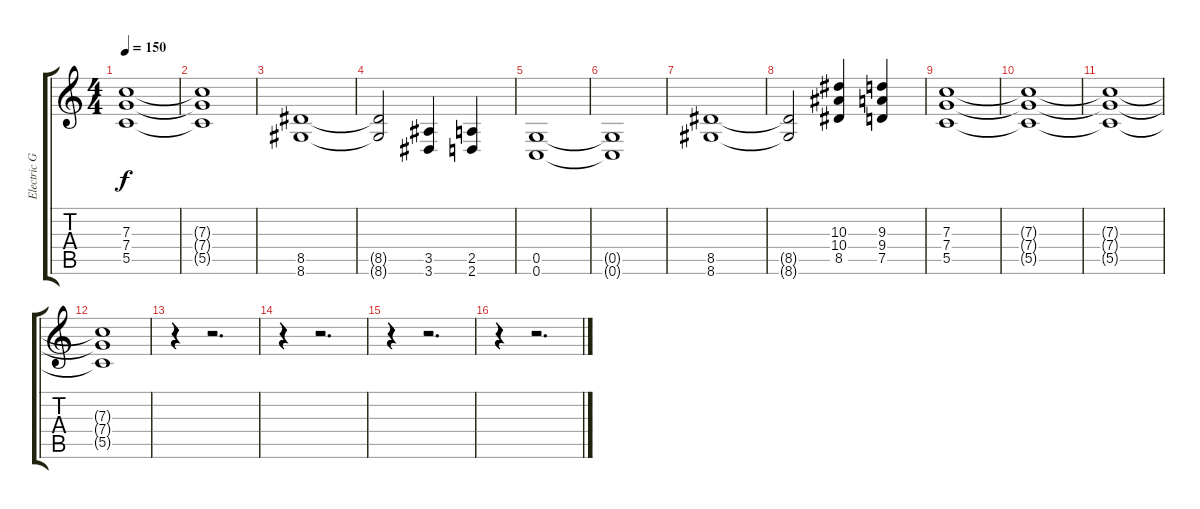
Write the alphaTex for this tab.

\track ("Electric Guitar" "Electric G") {instrument distortionguitar}
\staff {score tabs}
\tuning (D4 A3 F3 C3 G2 C2) {hide}
\ts (4 4)
\tempo 150
\clef g2
\ks c
(7.3 7.4 5.5).1{dy f} |
(7.3{t} 7.4{t} 5.5{t}).1 |
(8.5 8.6).1 |
(8.5{t} 8.6{t}).2 (3.5 3.6).4 (2.5 2.6).4 |
(0.5 0.6).1 |
(0.5{t} 0.6{t}).1 |
(8.5 8.6).1 |
(8.5{t} 8.6{t}).2 (10.3 10.4 8.5).4 (9.3 9.4 7.5).4 |
(7.3 7.4 5.5).1 |
(7.3{t} 7.4{t} 5.5{t}).1 |
(7.3{t} 7.4{t} 5.5{t}).1 |
(7.3{t} 7.4{t} 5.5{t}).1 |
r.4 r.2{d} |
r.4 r.2{d} |
r.4 r.2{d} |
r.4 r.2{d}
